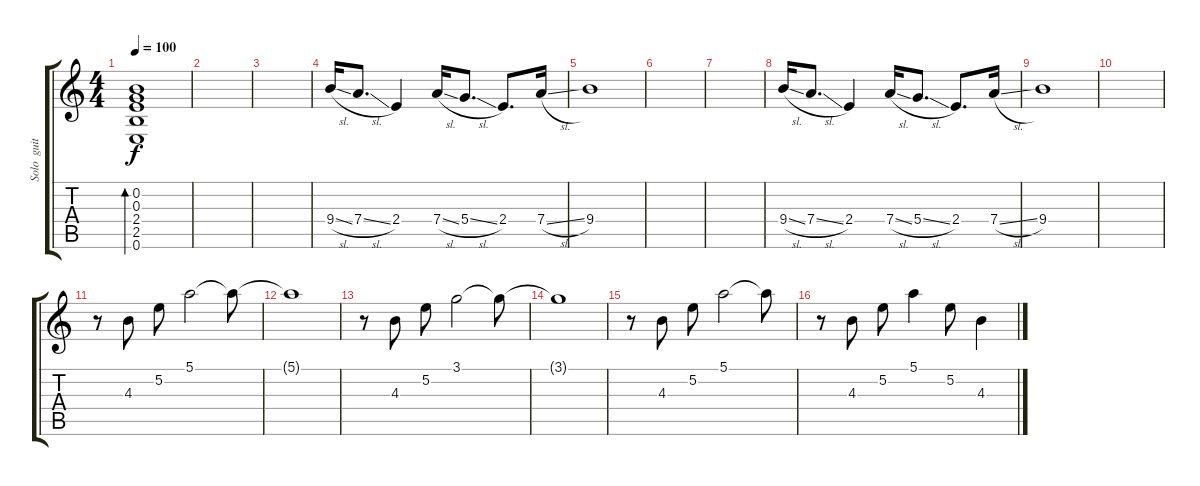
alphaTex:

\track ("Solo  guitar" "Solo  guit") {instrument overdrivenguitar}
\staff {score tabs}
\tuning (E4 B3 G3 D3 A2 E2) {hide}
\ts (4 4)
\tempo 100
\clef g2
\ks c
(0.2 0.3 2.4 2.5 0.6).1{bd 480 dy f instrument electricguitarclean} |
|
|
9.4{sl}.16 7.4{sl}.8{d} 2.4.4 7.4{sl}.16 5.4{sl}.8{d} 2.4.8{d} 7.4{sl}.16 |
9.4.1 |
|
|
9.4{sl}.16 7.4{sl}.8{d} 2.4.4 7.4{sl}.16 5.4{sl}.8{d} 2.4.8{d} 7.4{sl}.16 |
9.4.1 |
|
r.8{instrument electricguitarclean} 4.3.8 5.2.8 5.1.2 5.1{t}.8 |
5.1{t}.1 |
r.8{instrument electricguitarclean} 4.3.8 5.2.8 3.1.2 3.1{t}.8 |
3.1{t}.1 |
r.8{instrument electricguitarclean} 4.3.8 5.2.8 5.1.2 5.1{t}.8 |
r.8{instrument distortionguitar} 4.3.8 5.2.8 5.1.4 5.2.8 4.3.4
